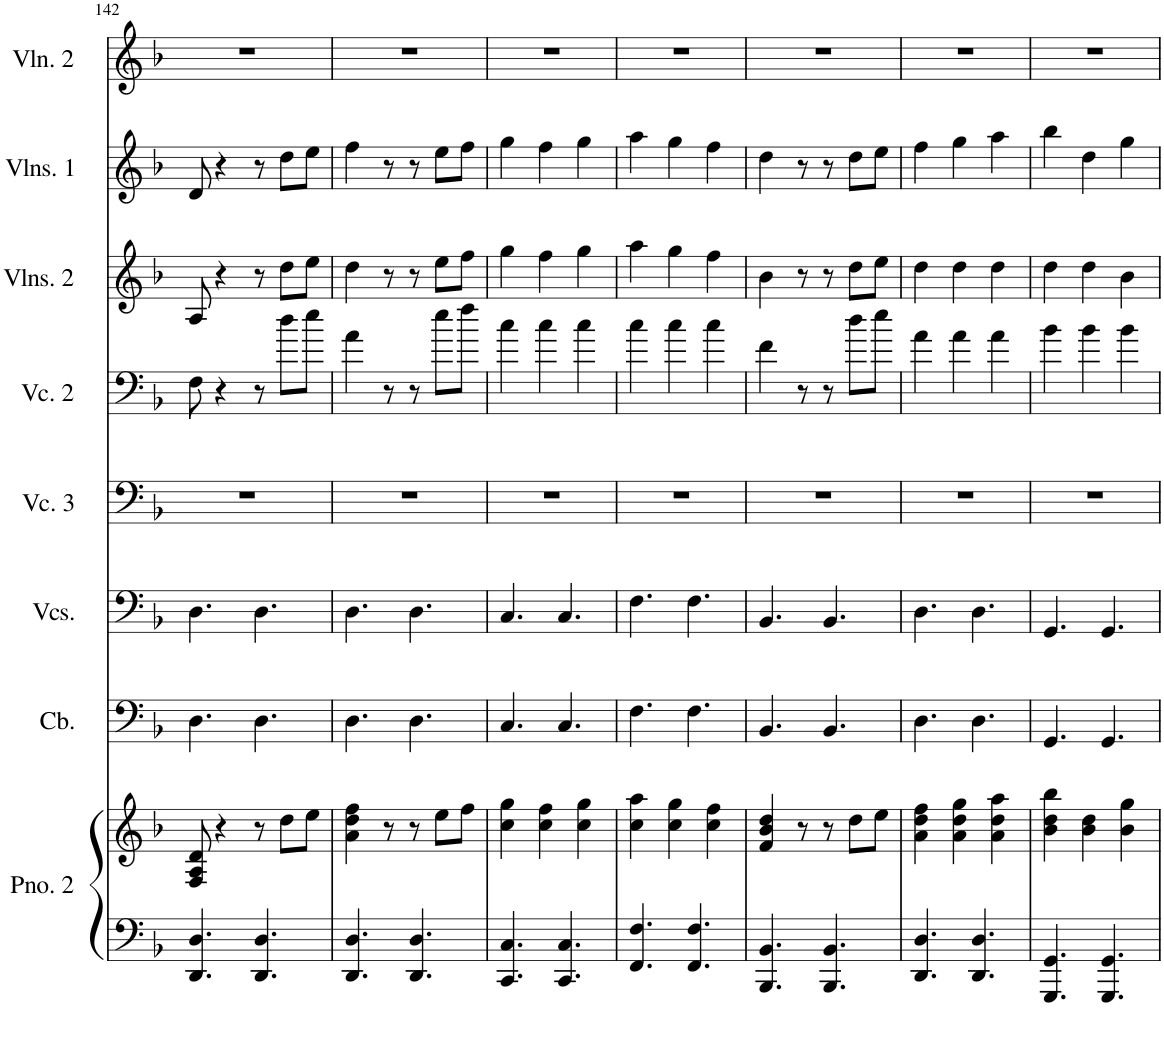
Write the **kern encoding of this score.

**kern	**kern	**kern	**kern	**kern	**kern	**kern	**kern	**kern
*part8	*part8	*part7	*part6	*part5	*part4	*part3	*part2	*part1
*staff9	*staff8	*staff7	*staff6	*staff5	*staff4	*staff3	*staff2	*staff1
*I"Piano 2	*	*I"Contrabass	*I"Violoncellos	*I"Violoncello 3	*I"Violoncello 2	*I"Violins 2	*I"Violins 1	*I"Violin 2
*I'Pno. 2	*	*I'Cb.	*I'Vcs.	*I'Vc. 3	*I'Vc. 2	*I'Vlns. 2	*I'Vlns. 1	*I'Vln. 2
!!LO:PB:g=z
*clefF4	*clefG2	*clefF4	*clefF4	*clefF4	*clefF4	*clefG2	*clefG2	*clefG2
*	*	*Trd7c12	*	*	*	*	*	*
*k[b-]	*k[b-]	*k[b-]	*k[b-]	*k[b-]	*k[b-]	*k[b-]	*k[b-]	*k[b-]
*M3/4	*M3/4	*M3/4	*M3/4	*M3/4	*M3/4	*M3/4	*M3/4	*M3/4
=142	=142	=142	=142	=142	=142	=142	=142	=142
4.DD/ 4.D/	8F/ 8A/ 8d/	4.D\	4.D\	2.r	8F\	8A/	8d/	2.r
.	4r	.	.	.	4r	4r	4r	.
4.DD/ 4.D/	8r	4.D\	4.D\	.	8r	8r	8r	.
.	8dd\L	.	.	.	8dd\L	8dd\L	8dd\L	.
.	8ee\J	.	.	.	8ee\J	8ee\J	8ee\J	.
=143	=143	=143	=143	=143	=143	=143	=143	=143
4.DD/ 4.D/	4a\ 4dd\ 4ff\	4.D\	4.D\	2.r	4a\	4dd\	4ff\	2.r
.	8r	.	.	.	8r	8r	8r	.
4.DD/ 4.D/	8r	4.D\	4.D\	.	8r	8r	8r	.
.	8ee\L	.	.	.	8ee\L	8ee\L	8ee\L	.
.	8ff\J	.	.	.	8ff\J	8ff\J	8ff\J	.
=144	=144	=144	=144	=144	=144	=144	=144	=144
4.CC/ 4.C/	4cc\ 4gg\	4.C/	4.C/	2.r	4cc\	4gg\	4gg\	2.r
.	4cc\ 4ff\	.	.	.	4cc\	4ff\	4ff\	.
4.CC/ 4.C/	.	4.C/	4.C/	.	.	.	.	.
.	4cc\ 4gg\	.	.	.	4cc\	4gg\	4gg\	.
=145	=145	=145	=145	=145	=145	=145	=145	=145
4.FF/ 4.F/	4cc\ 4aa\	4.F\	4.F\	2.r	4cc\	4aa\	4aa\	2.r
.	4cc\ 4gg\	.	.	.	4cc\	4gg\	4gg\	.
4.FF/ 4.F/	.	4.F\	4.F\	.	.	.	.	.
.	4cc\ 4ff\	.	.	.	4cc\	4ff\	4ff\	.
=146	=146	=146	=146	=146	=146	=146	=146	=146
4.BBB-/ 4.BB-/	4f/ 4b-/ 4dd/	4.BB-/	4.BB-/	2.r	4f\	4b-\	4dd\	2.r
.	8r	.	.	.	8r	8r	8r	.
4.BBB-/ 4.BB-/	8r	4.BB-/	4.BB-/	.	8r	8r	8r	.
.	8dd\L	.	.	.	8dd\L	8dd\L	8dd\L	.
.	8ee\J	.	.	.	8ee\J	8ee\J	8ee\J	.
=147	=147	=147	=147	=147	=147	=147	=147	=147
4.DD/ 4.D/	4a\ 4dd\ 4ff\	4.D\	4.D\	2.r	4a\	4dd\	4ff\	2.r
.	4a\ 4dd\ 4gg\	.	.	.	4a\	4dd\	4gg\	.
4.DD/ 4.D/	.	4.D\	4.D\	.	.	.	.	.
.	4a\ 4dd\ 4aa\	.	.	.	4a\	4dd\	4aa\	.
=148	=148	=148	=148	=148	=148	=148	=148	=148
4.GGG/ 4.GG/	4b-\ 4dd\ 4bb-\	4.GG/	4.GG/	2.r	4b-\	4dd\	4bb-\	2.r
.	4b-\ 4dd\	.	.	.	4b-\	4dd\	4dd\	.
4.GGG/ 4.GG/	.	4.GG/	4.GG/	.	.	.	.	.
.	4b-\ 4gg\	.	.	.	4b-\	4b-\	4gg\	.
=	=	=	=	=	=	=	=	=
*-	*-	*-	*-	*-	*-	*-	*-	*-
